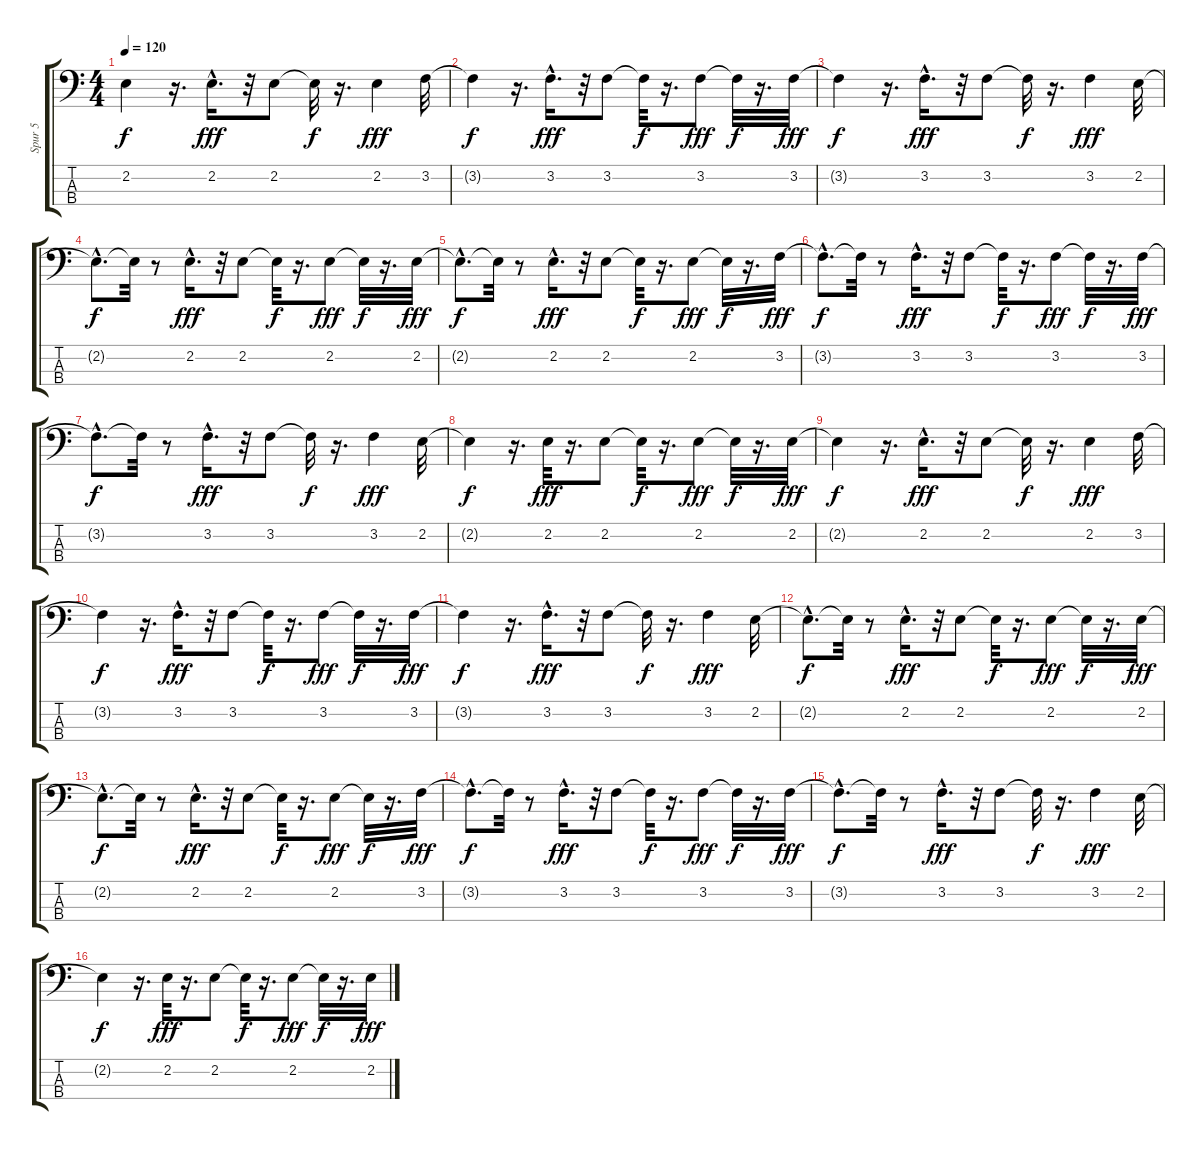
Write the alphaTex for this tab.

\track ("Spur 5" "Spur 5") {instrument slapbass1}
\staff {score tabs}
\tuning (G2 D2 A1 E1) {hide}
\ts (4 4)
\tempo 120
\clef f4
\ks c
2.2{t}.4{dy f} r.16{d} 2.2{hac}.16{d dy fff} r.32 2.2.8 2.2{t}.32{dy f} r.16{d} 2.2.4{dy fff} 3.2.32 |
3.2{t}.4{dy f} r.16{d} 3.2{hac}.16{d dy fff} r.32 3.2.8 3.2{t}.32{dy f} r.16{d} 3.2.8{dy fff} 3.2{t}.32{dy f} r.16{d} 3.2.32{dy fff} |
3.2{t}.4{dy f} r.16{d} 3.2{hac}.16{d dy fff} r.32 3.2.8 3.2{t}.32{dy f} r.16{d} 3.2.4{dy fff} 2.2.32 |
2.2{hac t}.8{d dy f} 2.2{t}.32 r.8 2.2{hac}.16{d dy fff} r.32 2.2.8 2.2{t}.32{dy f} r.16{d} 2.2.8{dy fff} 2.2{t}.32{dy f} r.16{d} 2.2.32{dy fff} |
2.2{hac t}.8{d dy f} 2.2{t}.32 r.8 2.2{hac}.16{d dy fff} r.32 2.2.8 2.2{t}.32{dy f} r.16{d} 2.2.8{dy fff} 2.2{t}.32{dy f} r.16{d} 3.2.32{dy fff} |
3.2{hac t}.8{d dy f} 3.2{t}.32 r.8 3.2{hac}.16{d dy fff} r.32 3.2.8 3.2{t}.32{dy f} r.16{d} 3.2.8{dy fff} 3.2{t}.32{dy f} r.16{d} 3.2.32{dy fff} |
3.2{hac t}.8{d dy f} 3.2{t}.32 r.8 3.2{hac}.16{d dy fff} r.32 3.2.8 3.2{t}.32{dy f} r.16{d} 3.2.4{dy fff} 2.2.32 |
2.2{t}.4{dy f} r.16{d} 2.2.32{dy fff} r.16{d} 2.2.8 2.2{t}.32{dy f} r.16{d} 2.2.8{dy fff} 2.2{t}.32{dy f} r.16{d} 2.2.32{dy fff} |
2.2{t}.4{dy f} r.16{d} 2.2{hac}.16{d dy fff} r.32 2.2.8 2.2{t}.32{dy f} r.16{d} 2.2.4{dy fff} 3.2.32 |
3.2{t}.4{dy f} r.16{d} 3.2{hac}.16{d dy fff} r.32 3.2.8 3.2{t}.32{dy f} r.16{d} 3.2.8{dy fff} 3.2{t}.32{dy f} r.16{d} 3.2.32{dy fff} |
3.2{t}.4{dy f} r.16{d} 3.2{hac}.16{d dy fff} r.32 3.2.8 3.2{t}.32{dy f} r.16{d} 3.2.4{dy fff} 2.2.32 |
2.2{hac t}.8{d dy f} 2.2{t}.32 r.8 2.2{hac}.16{d dy fff} r.32 2.2.8 2.2{t}.32{dy f} r.16{d} 2.2.8{dy fff} 2.2{t}.32{dy f} r.16{d} 2.2.32{dy fff} |
2.2{hac t}.8{d dy f} 2.2{t}.32 r.8 2.2{hac}.16{d dy fff} r.32 2.2.8 2.2{t}.32{dy f} r.16{d} 2.2.8{dy fff} 2.2{t}.32{dy f} r.16{d} 3.2.32{dy fff} |
3.2{hac t}.8{d dy f} 3.2{t}.32 r.8 3.2{hac}.16{d dy fff} r.32 3.2.8 3.2{t}.32{dy f} r.16{d} 3.2.8{dy fff} 3.2{t}.32{dy f} r.16{d} 3.2.32{dy fff} |
3.2{hac t}.8{d dy f} 3.2{t}.32 r.8 3.2{hac}.16{d dy fff} r.32 3.2.8 3.2{t}.32{dy f} r.16{d} 3.2.4{dy fff} 2.2.32 |
2.2{t}.4{dy f} r.16{d} 2.2.32{dy fff} r.16{d} 2.2.8 2.2{t}.32{dy f} r.16{d} 2.2.8{dy fff} 2.2{t}.32{dy f} r.16{d} 2.2.32{dy fff}
